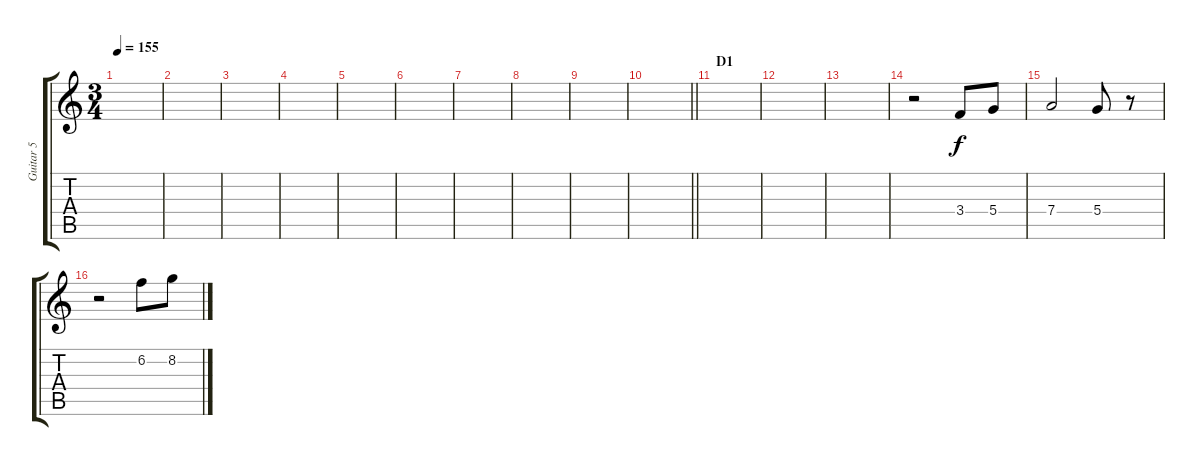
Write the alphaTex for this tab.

\track ("Guitar 5" "Guitar 5") {instrument distortionguitar}
\staff {score tabs}
\tuning (E4 B3 G3 D3 A2 E2) {hide}
\ts (3 4)
\tempo 155
\clef g2
\ks c
|
|
|
|
|
|
|
|
|
\barLineRight lightlight
|
\section ("" "D1")
|
|
|
r.2 3.4.8 5.4.8 |
7.4.2 5.4.8 r.8 |
r.2 6.2.8 8.2.8
